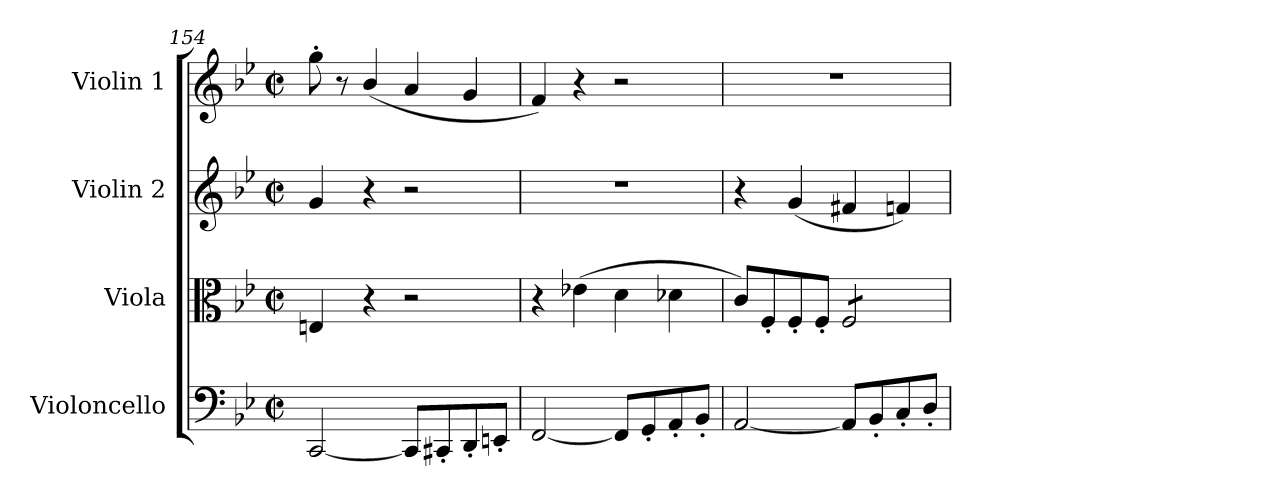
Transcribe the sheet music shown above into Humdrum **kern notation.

**kern	**kern	**kern	**kern
*part4	*part3	*part2	*part1
*staff4	*staff3	*staff2	*staff1
*I"Violoncello	*I"Viola	*I"Violin 2	*I"Violin 1
*I'Vc	*I'Vla	*I'Vln	*I'Vln
*clefF4	*clefC3	*clefG2	*clefG2
*k[b-e-]	*k[b-e-]	*k[b-e-]	*k[b-e-]
*M2/2	*M2/2	*M2/2	*M2/2
*met(c|)	*met(c|)	*met(c|)	*met(c|)
=154	=154	=154	=154
[<2CC/	4En/	4g/	8gg'\
.	.	.	8r
.	4r	4r	(4b-/
8CC/L]	2r	2r	4a/
8CC#X'/	.	.	.
8DD'/	.	.	4g/
8EEn'/J	.	.	.
=155	=155	=155	=155
[<2FF/	4r	1r	4f/)
.	(4e-X\	.	4r
8FF/L]	4d\	.	2r
8GG'/	.	.	.
8AA'/	4d-X\	.	.
8BB-'/J	.	.	.
!!LO:LB:g=z
=156	=156	=156	=156
[<2AA/	8c/L)	4r	1r
.	8F'/	.	.
.	8F'/	(<4g/	.
.	8F'/J	.	.
*	*tremolo	*	*
8AA/L]	8F/L	4f#X/	.
8BB-'/	8F/	.	.
8C'/	8F/	4fn/)	.
8D'/J	8F/J	.	.
*	*Xtremolo	*	*
=	=	=	=
*-	*-	*-	*-
